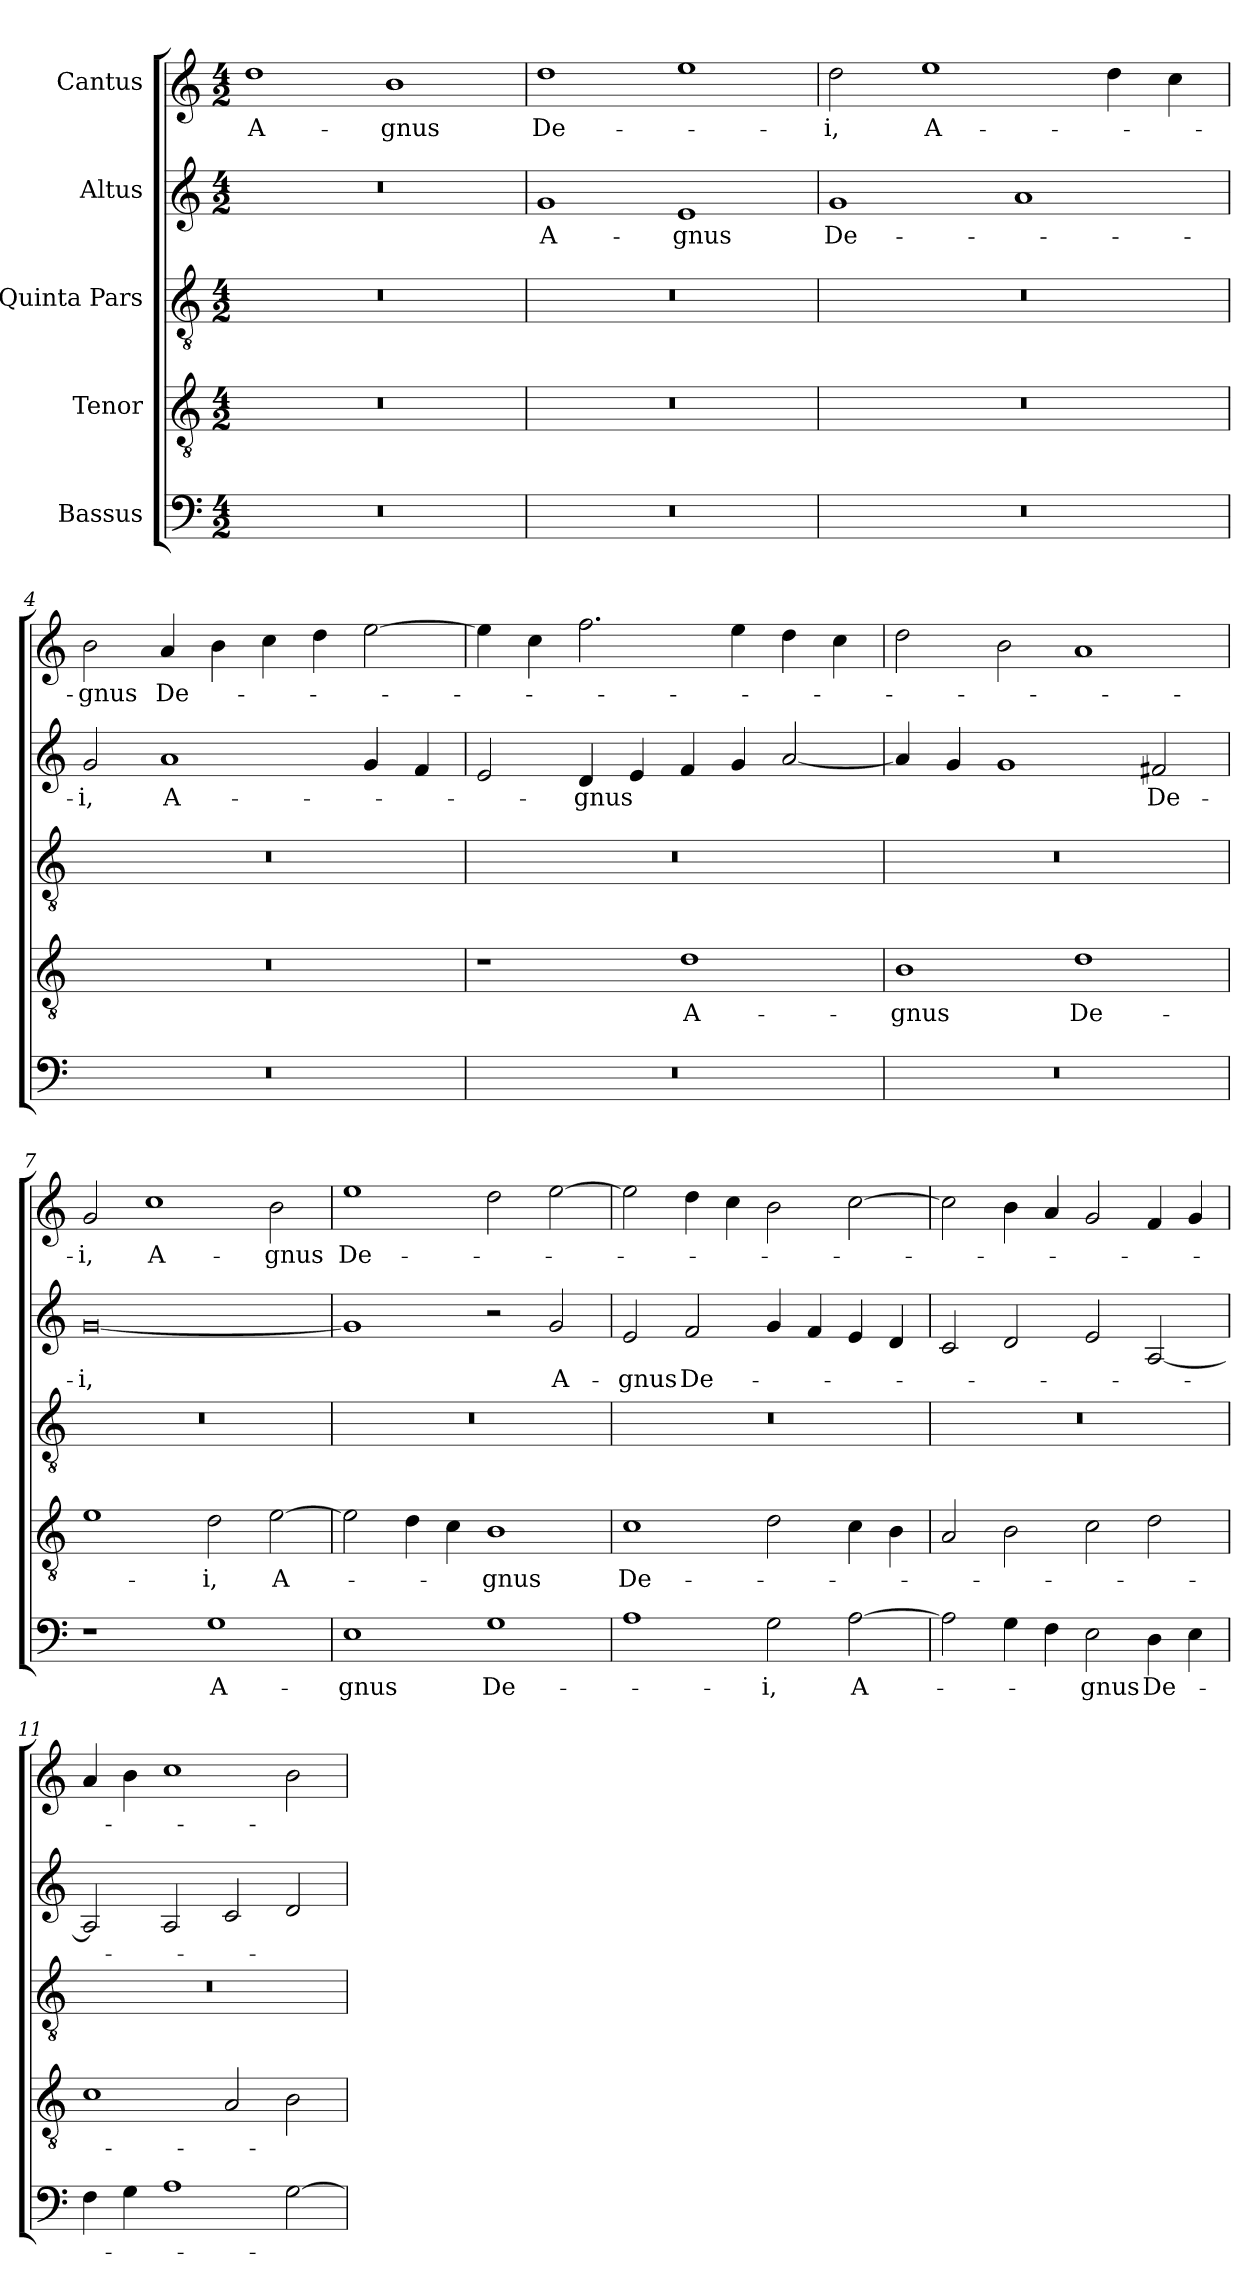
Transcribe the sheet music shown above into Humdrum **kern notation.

**kern	**text	**kern	**text	**kern	**kern	**text	**kern	**text
*part5	*part5	*part4	*part4	*part3	*part2	*part2	*part1	*part1
*staff5	*staff5	*staff4	*staff4	*staff3	*staff2	*staff2	*staff1	*staff1
*I"Bassus	*	*I"Tenor	*	*I"Quinta Pars	*I"Altus	*	*I"Cantus	*
*clefF4	*	*clefGv2	*	*clefGv2	*clefG2	*	*clefG2	*
*k[]	*	*k[]	*	*k[]	*k[]	*	*k[]	*
*M4/2	*	*M4/2	*	*M4/2	*M4/2	*	*M4/2	*
=1	=1	=1	=1	=1	=1	=1	=1	=1
0r	.	0r	.	0r	0r	.	1dd\	A-
.	.	.	.	.	.	.	1b\	-gnus
=2	=2	=2	=2	=2	=2	=2	=2	=2
0r	.	0r	.	0r	1g/	A-	1dd\	De-
.	.	.	.	.	1e/	-gnus	1ee\	.
=3	=3	=3	=3	=3	=3	=3	=3	=3
0r	.	0r	.	0r	1g/	De-	2dd\	-i,
.	.	.	.	.	.	.	1ee\	A-
.	.	.	.	.	1a/	.	.	.
.	.	.	.	.	.	.	4dd\	.
.	.	.	.	.	.	.	4cc\	.
=4	=4	=4	=4	=4	=4	=4	=4	=4
0r	.	0r	.	0r	2g/	-i,	2b\	-gnus
.	.	.	.	.	1a/	A-	4a/	De-
.	.	.	.	.	.	.	4b\	.
.	.	.	.	.	.	.	4cc\	.
.	.	.	.	.	.	.	4dd\	.
.	.	.	.	.	4g/	.	[2ee\	.
.	.	.	.	.	4f/	.	.	.
=5	=5	=5	=5	=5	=5	=5	=5	=5
0r	.	1r	.	0r	2e/	.	4ee\]	.
.	.	.	.	.	.	.	4cc\	.
.	.	.	.	.	4d/	-gnus	2.ff\	.
.	.	.	.	.	4e/	.	.	.
.	.	1d\	A-	.	4f/	.	.	.
.	.	.	.	.	4g/	.	4ee\	.
.	.	.	.	.	[2a/	.	4dd\	.
.	.	.	.	.	.	.	4cc\	.
=6	=6	=6	=6	=6	=6	=6	=6	=6
0r	.	1B\	-gnus	0r	4a/]	.	2dd\	.
.	.	.	.	.	4g/	.	.	.
.	.	.	.	.	1g/	.	2b\	.
.	.	1d\	De-	.	.	.	1a/	.
.	.	.	.	.	2f#X/	De-	.	.
=7	=7	=7	=7	=7	=7	=7	=7	=7
1r	.	1e\	.	0r	[0g/	-i,	2g/	-i,
.	.	.	.	.	.	.	1cc\	A-
1G\	A-	2d\	-i,	.	.	.	.	.
.	.	[2e\	A-	.	.	.	2b\	-gnus
=8	=8	=8	=8	=8	=8	=8	=8	=8
1E\	-gnus	2e\]	.	0r	1g/]	.	1ee\	De-
.	.	4d\	.	.	.	.	.	.
.	.	4c\	.	.	.	.	.	.
1G\	De-	1B\	-gnus	.	2r	.	2dd\	.
.	.	.	.	.	2g/	A-	[2ee\	.
=9	=9	=9	=9	=9	=9	=9	=9	=9
1A\	.	1c\	De-	0r	2e/	-gnus	2ee\]	.
.	.	.	.	.	2f/	De-	4dd\	.
.	.	.	.	.	.	.	4cc\	.
2G\	-i,	2d\	.	.	4g/	.	2b\	.
.	.	.	.	.	4f/	.	.	.
[2A\	A-	4c\	.	.	4e/	.	[2cc\	.
.	.	4B\	.	.	4d/	.	.	.
=10	=10	=10	=10	=10	=10	=10	=10	=10
2A\]	.	2A/	.	0r	2c/	.	2cc\]	.
4G\	.	2B\	.	.	2d/	.	4b\	.
4F\	.	.	.	.	.	.	4a/	.
2E\	-gnus	2c\	.	.	2e/	.	2g/	.
4D\	De-	2d\	.	.	[2A/	.	4f/	.
4E\	.	.	.	.	.	.	4g/	.
=11	=11	=11	=11	=11	=11	=11	=11	=11
4F\	.	1c\	.	0r	2A/]	.	4a/	.
4G\	.	.	.	.	.	.	4b\	.
1A\	.	.	.	.	2A/	.	1cc\	.
.	.	2A/	.	.	2c/	.	.	.
[2G\	.	2B\	.	.	2d/	.	2b\	.
=	=	=	=	=	=	=	=	=
*-	*-	*-	*-	*-	*-	*-	*-	*-
